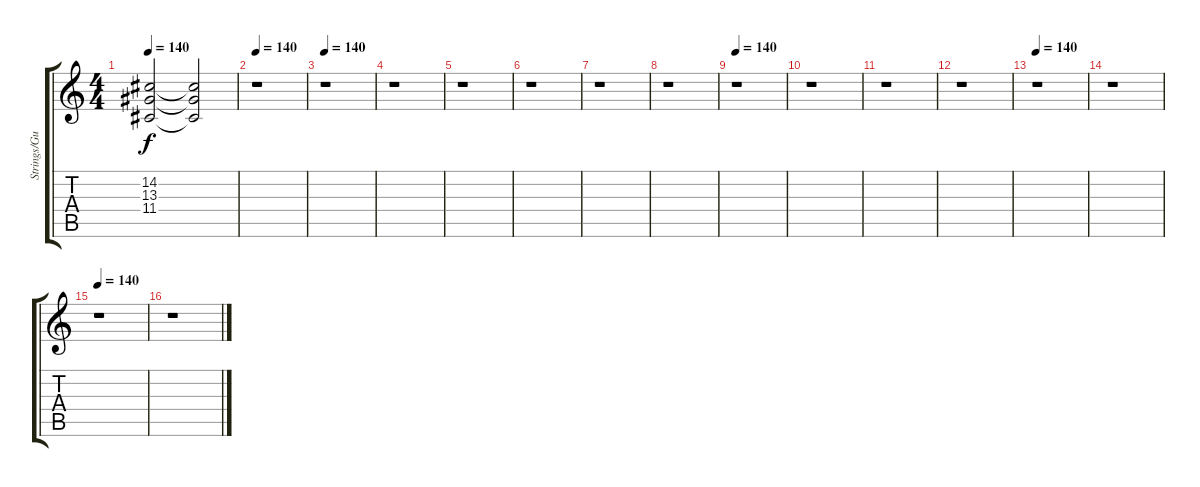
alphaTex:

\track ("Strings/Guitar 3" "Strings/Gu") {instrument stringensemble1}
\staff {score tabs}
\tuning (E4 B3 G3 D3 A2 E2) {hide}
\ts (4 4)
\tempo 140
\clef g2
\ks c
(14.2 13.3 11.4).2{dy f} (14.2{t} 13.3{t} 11.4{t}).2 |
\tempo 140
r.1 |
\tempo 140
r.1 |
r.1 |
r.1 |
r.1 |
r.1 |
r.1 |
\tempo 140
r.1 |
r.1 |
r.1 |
r.1 |
\tempo 140
r.1 |
r.1 |
\tempo 140
r.1 |
r.1
